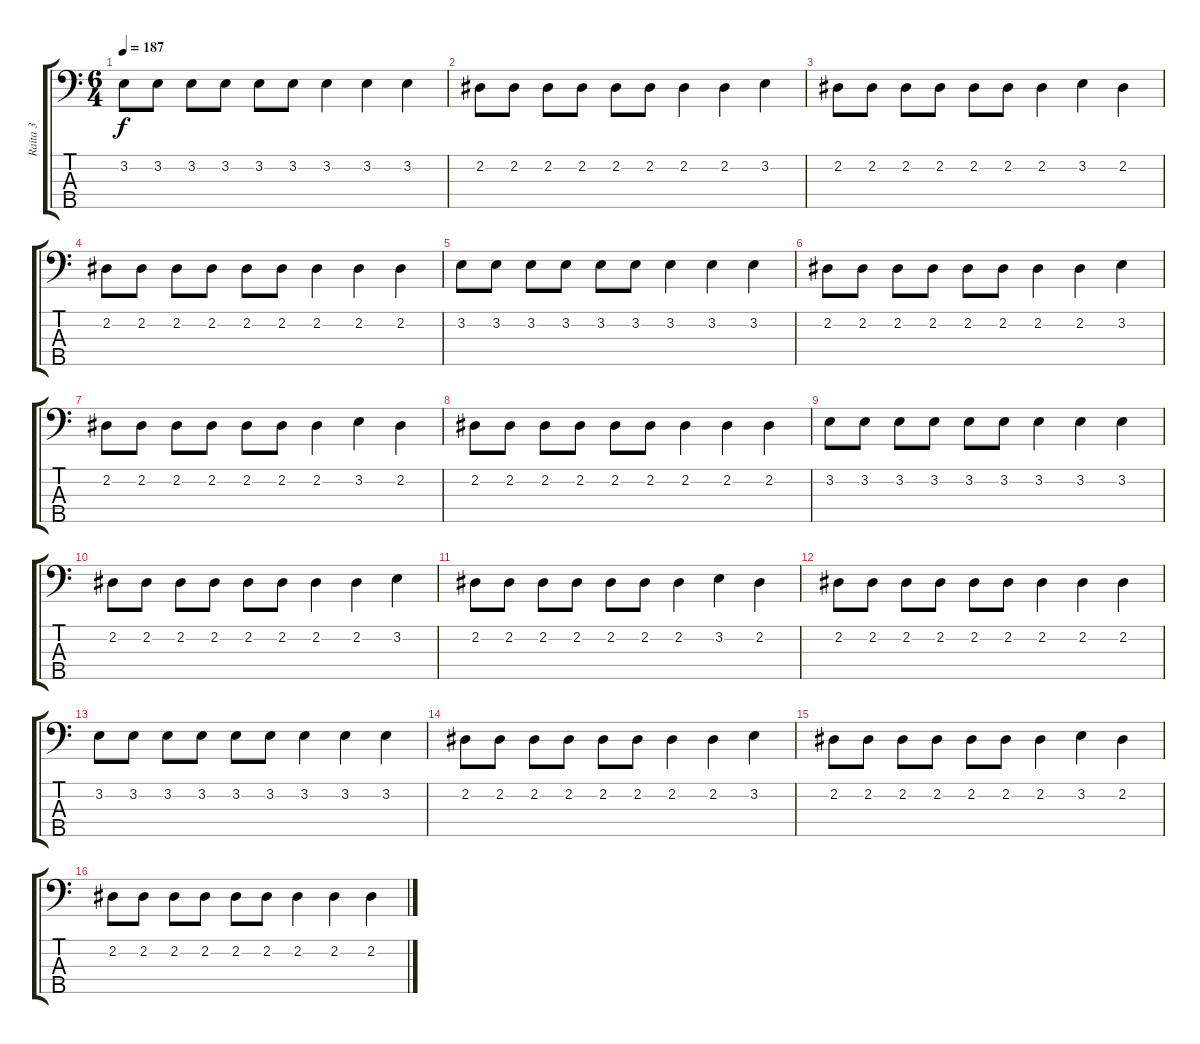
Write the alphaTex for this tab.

\track ("Raita 3" "Raita 3") {instrument electricbassfinger}
\staff {score tabs}
\tuning (Gb2 Db2 Ab1 Eb1 Bb0) {hide}
\ts (6 4)
\tempo 187
\clef f4
\ks c
3.2.8{dy f} 3.2.8 3.2.8 3.2.8 3.2.8 3.2.8 3.2.4 3.2.4 3.2.4 |
2.2.8 2.2.8 2.2.8 2.2.8 2.2.8 2.2.8 2.2.4 2.2.4 3.2.4 |
2.2.8 2.2.8 2.2.8 2.2.8 2.2.8 2.2.8 2.2.4 3.2.4 2.2.4 |
2.2.8 2.2.8 2.2.8 2.2.8 2.2.8 2.2.8 2.2.4 2.2.4 2.2.4 |
3.2.8 3.2.8 3.2.8 3.2.8 3.2.8 3.2.8 3.2.4 3.2.4 3.2.4 |
2.2.8 2.2.8 2.2.8 2.2.8 2.2.8 2.2.8 2.2.4 2.2.4 3.2.4 |
2.2.8 2.2.8 2.2.8 2.2.8 2.2.8 2.2.8 2.2.4 3.2.4 2.2.4 |
2.2.8 2.2.8 2.2.8 2.2.8 2.2.8 2.2.8 2.2.4 2.2.4 2.2.4 |
3.2.8 3.2.8 3.2.8 3.2.8 3.2.8 3.2.8 3.2.4 3.2.4 3.2.4 |
2.2.8 2.2.8 2.2.8 2.2.8 2.2.8 2.2.8 2.2.4 2.2.4 3.2.4 |
2.2.8 2.2.8 2.2.8 2.2.8 2.2.8 2.2.8 2.2.4 3.2.4 2.2.4 |
2.2.8 2.2.8 2.2.8 2.2.8 2.2.8 2.2.8 2.2.4 2.2.4 2.2.4 |
3.2.8 3.2.8 3.2.8 3.2.8 3.2.8 3.2.8 3.2.4 3.2.4 3.2.4 |
2.2.8 2.2.8 2.2.8 2.2.8 2.2.8 2.2.8 2.2.4 2.2.4 3.2.4 |
2.2.8 2.2.8 2.2.8 2.2.8 2.2.8 2.2.8 2.2.4 3.2.4 2.2.4 |
2.2.8 2.2.8 2.2.8 2.2.8 2.2.8 2.2.8 2.2.4 2.2.4 2.2.4
